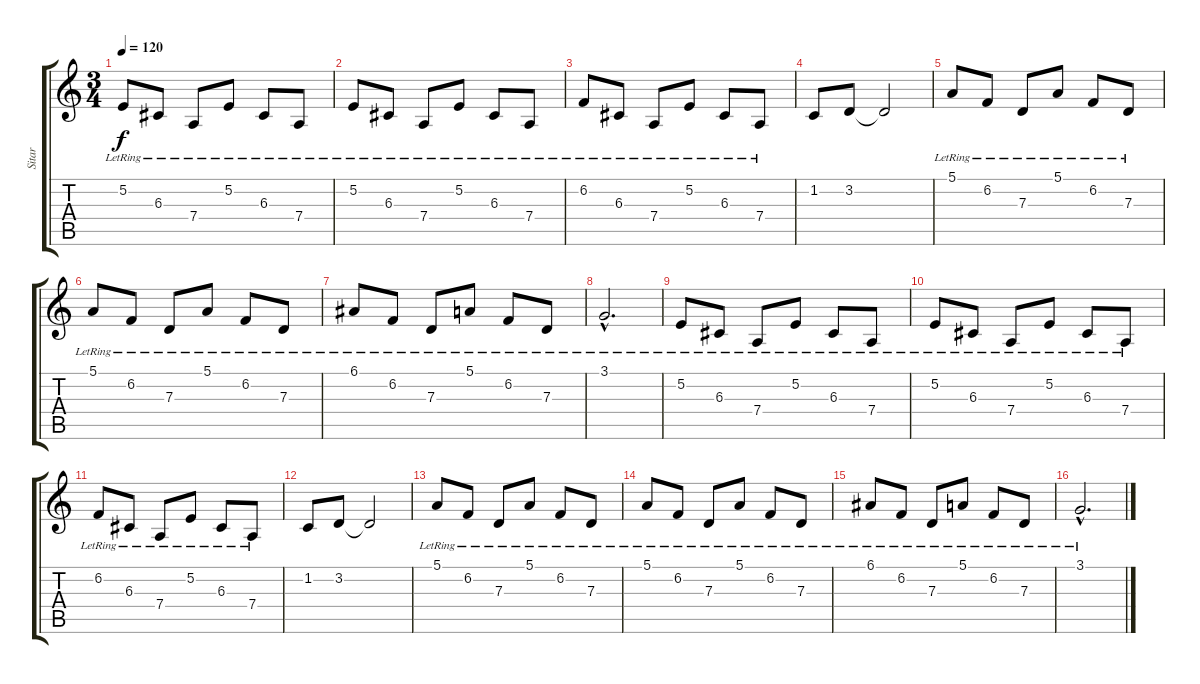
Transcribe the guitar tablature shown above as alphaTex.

\track ("Sitar" "Sitar") {instrument sitar}
\staff {score tabs}
\tuning (E4 B3 G3 D3 A2 E2) {hide}
\ts (3 4)
\tempo 120
\clef g2
\ks c
5.2{lr}.8{dy f} 6.3{lr}.8 7.4{lr}.8 5.2{lr}.8 6.3{lr}.8 7.4{lr}.8 |
5.2{lr}.8 6.3{lr}.8 7.4{lr}.8 5.2{lr}.8 6.3{lr}.8 7.4{lr}.8 |
6.2{lr}.8 6.3{lr}.8 7.4{lr}.8 5.2{lr}.8 6.3{lr}.8 7.4{lr}.8 |
1.2.8 3.2.8 3.2{t}.2 |
5.1{lr}.8{volume 9 instrument sitar} 6.2{lr}.8 7.3{lr}.8 5.1{lr}.8 6.2{lr}.8 7.3{lr}.8 |
5.1{lr}.8 6.2{lr}.8 7.3{lr}.8 5.1{lr}.8 6.2{lr}.8 7.3{lr}.8 |
6.1{lr}.8 6.2{lr}.8 7.3{lr}.8 5.1{lr}.8 6.2{lr}.8 7.3{lr}.8 |
3.1{hac lr}.2{d} |
5.2{lr}.8 6.3{lr}.8 7.4{lr}.8 5.2{lr}.8 6.3{lr}.8 7.4{lr}.8 |
5.2{lr}.8 6.3{lr}.8 7.4{lr}.8 5.2{lr}.8 6.3{lr}.8 7.4{lr}.8 |
6.2{lr}.8 6.3{lr}.8 7.4{lr}.8 5.2{lr}.8 6.3{lr}.8 7.4{lr}.8 |
1.2.8 3.2.8 3.2{t}.2 |
5.1{lr}.8{volume 9 instrument sitar} 6.2{lr}.8 7.3{lr}.8 5.1{lr}.8 6.2{lr}.8 7.3{lr}.8 |
5.1{lr}.8 6.2{lr}.8 7.3{lr}.8 5.1{lr}.8 6.2{lr}.8 7.3{lr}.8 |
6.1{lr}.8 6.2{lr}.8 7.3{lr}.8 5.1{lr}.8 6.2{lr}.8 7.3{lr}.8 |
3.1{hac lr}.2{d}
